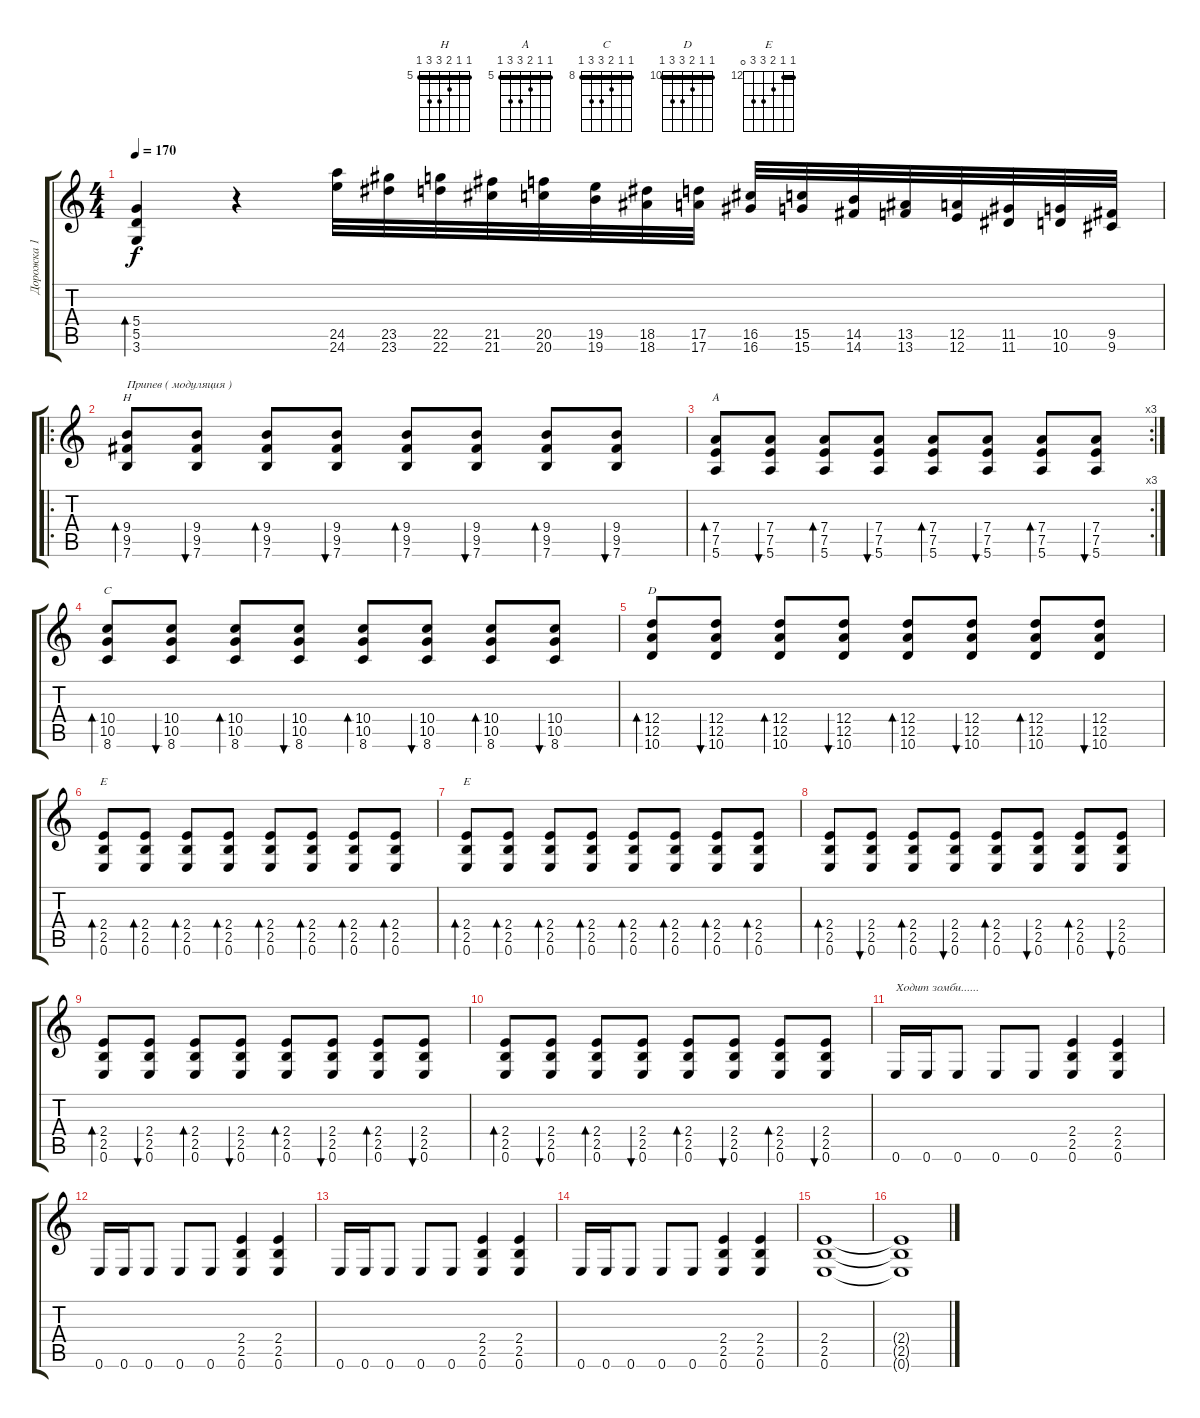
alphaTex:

\track ("Дорожка 1" "Дорожка 1") {instrument distortionguitar}
\staff {score tabs}
\tuning (E4 B3 G3 D3 A2 E2) {hide}
\chord ("H" 5 5 6 7 7 5) {firstfret 5 barre 5}
\chord ("A" 5 5 6 7 7 5) {firstfret 5 barre 5}
\chord ("C" 8 8 9 10 10 8) {firstfret 8 barre 8}
\chord ("D" 10 10 11 12 12 10) {firstfret 10 barre 10}
\chord ("E" 0 0 1 2 2 0)
\chord ("E" 12 12 13 14 14 0) {firstfret 12 barre 12}
\ts (4 4)
\tempo 170
\clef g2
\ks c
(5.4{t} 5.5{t} 3.6{t}).4{bd 60 dy f} r.4 (24.5 24.6).32 (23.5 23.6).32 (22.5 22.6).32 (21.5 21.6).32 (20.5 20.6).32 (19.5 19.6).32 (18.5 18.6).32 (17.5 17.6).32 (16.5 16.6).32 (15.5 15.6).32 (14.5 14.6).32 (13.5 13.6).32 (12.5 12.6).32 (11.5 11.6).32 (10.5 10.6).32 (9.5 9.6).32 |
\ro
(9.4 9.5 7.6).8{bd 60 ch "H" txt "Припев ( модуляция )"} (9.4 9.5 7.6).8{bu 60} (9.4 9.5 7.6).8{bd 60} (9.4 9.5 7.6).8{bu 60} (9.4 9.5 7.6).8{bd 60} (9.4 9.5 7.6).8{bu 60} (9.4 9.5 7.6).8{bd 60} (9.4 9.5 7.6).8{bu 60} |
\rc 3
(7.4 7.5 5.6).8{bd 60 ch "A"} (7.4 7.5 5.6).8{bu 60} (7.4 7.5 5.6).8{bd 60} (7.4 7.5 5.6).8{bu 60} (7.4 7.5 5.6).8{bd 60} (7.4 7.5 5.6).8{bu 60} (7.4 7.5 5.6).8{bd 60} (7.4 7.5 5.6).8{bu 60} |
(10.4 10.5 8.6).8{bd 60 ch "C"} (10.4 10.5 8.6).8{bu 60} (10.4 10.5 8.6).8{bd 60} (10.4 10.5 8.6).8{bu 60} (10.4 10.5 8.6).8{bd 60} (10.4 10.5 8.6).8{bu 60} (10.4 10.5 8.6).8{bd 60} (10.4 10.5 8.6).8{bu 60} |
(12.4 12.5 10.6).8{bd 60 ch "D"} (12.4 12.5 10.6).8{bu 60} (12.4 12.5 10.6).8{bd 60} (12.4 12.5 10.6).8{bu 60} (12.4 12.5 10.6).8{bd 60} (12.4 12.5 10.6).8{bu 60} (12.4 12.5 10.6).8{bd 60} (12.4 12.5 10.6).8{bu 60} |
(2.4 2.5 0.6).8{bd 60 ch "E"} (2.4 2.5 0.6).8{bd 60} (2.4 2.5 0.6).8{bd 60} (2.4 2.5 0.6).8{bd 60} (2.4 2.5 0.6).8{bd 60} (2.4 2.5 0.6).8{bd 60} (2.4 2.5 0.6).8{bd 60} (2.4 2.5 0.6).8{bd 60} |
(2.4 2.5 0.6).8{bd 60 ch "E"} (2.4 2.5 0.6).8{bd 60} (2.4 2.5 0.6).8{bd 60} (2.4 2.5 0.6).8{bd 60} (2.4 2.5 0.6).8{bd 60} (2.4 2.5 0.6).8{bd 60} (2.4 2.5 0.6).8{bd 60} (2.4 2.5 0.6).8{bd 60} |
(2.4 2.5 0.6).8{bd 60} (2.4 2.5 0.6).8{bu 60} (2.4 2.5 0.6).8{bd 60} (2.4 2.5 0.6).8{bu 60} (2.4 2.5 0.6).8{bd 60} (2.4 2.5 0.6).8{bu 60} (2.4 2.5 0.6).8{bd 60} (2.4 2.5 0.6).8{bu 60} |
(2.4 2.5 0.6).8{bd 60} (2.4 2.5 0.6).8{bu 60} (2.4 2.5 0.6).8{bd 60} (2.4 2.5 0.6).8{bu 60} (2.4 2.5 0.6).8{bd 60} (2.4 2.5 0.6).8{bu 60} (2.4 2.5 0.6).8{bd 60} (2.4 2.5 0.6).8{bu 60} |
(2.4 2.5 0.6).8{bd 60} (2.4 2.5 0.6).8{bu 60} (2.4 2.5 0.6).8{bd 60} (2.4 2.5 0.6).8{bu 60} (2.4 2.5 0.6).8{bd 60} (2.4 2.5 0.6).8{bu 60} (2.4 2.5 0.6).8{bd 60} (2.4 2.5 0.6).8{bu 60} |
0.6.16{txt "Ходит зомби......"} 0.6.16 0.6.8 0.6.8 0.6.8 (2.4 2.5 0.6).4 (2.4 2.5 0.6).4 |
0.6.16 0.6.16 0.6.8 0.6.8 0.6.8 (2.4 2.5 0.6).4 (2.4 2.5 0.6).4 |
0.6.16 0.6.16 0.6.8 0.6.8 0.6.8 (2.4 2.5 0.6).4 (2.4 2.5 0.6).4 |
0.6.16 0.6.16 0.6.8 0.6.8 0.6.8 (2.4 2.5 0.6).4 (2.4 2.5 0.6).4 |
(2.4 2.5 0.6).1 |
(2.4{t} 2.5{t} 0.6{t}).1
